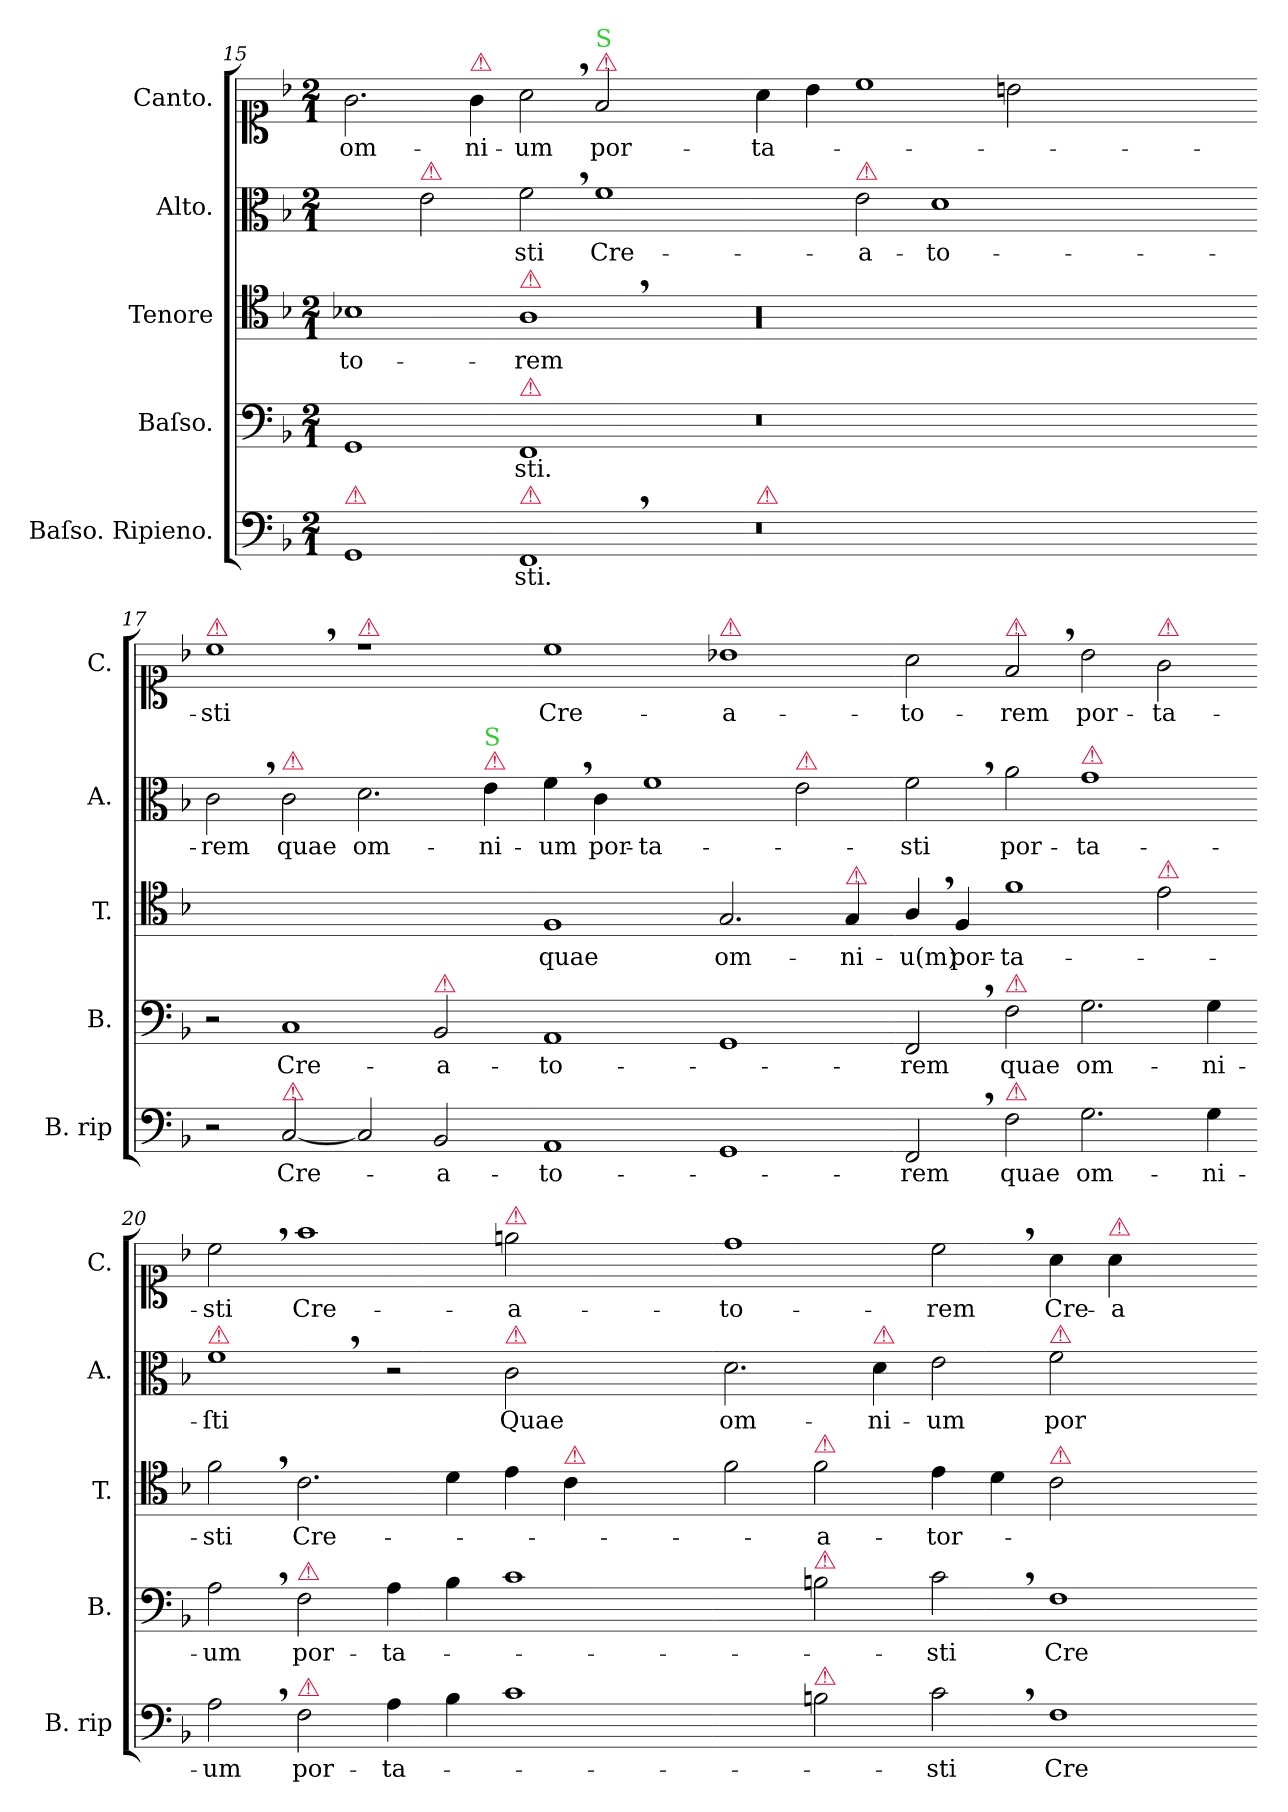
**kern	**text	**kern	**text	**kern	**text	**kern	**text	**kern	**text
*part5	*part5	*part4	*part4	*part3	*part3	*part2	*part2	*part1	*part1
*staff5	*staff5	*staff4	*staff4	*staff3	*staff3	*staff2	*staff2	*staff1	*staff1
*I"Baſso. Ripieno.	*	*I"Baſso.	*	*I"Tenore	*	*I"Alto.	*	*I"Canto.	*
*I'B. rip	*	*I'B.	*	*I'T.	*	*I'A.	*	*I'C.	*
*clefF4	*	*clefF4	*	*clefC4	*	*clefC3	*	*clefC1	*
*k[b-]	*	*k[b-]	*	*k[b-]	*	*k[b-]	*	*k[b-]	*
*M2/1	*	*M2/1	*	*M2/1	*	*M2/1	*	*M2/1	*
=15	=15	=15	=15	=15	=15	=15	=15	=15	=15
!LO:TX:a:color=crimson:t=⚠	!	!	!	!	!	!	!	!	!
1GG	.	1GG	.	1B-X	-to-	2ryy	.	2.g\	om-
!	!	!	!	!	!	!LO:TX:a:color=crimson:t=⚠	!	!	!
.	.	.	.	.	.	2e\	.	.	.
!	!	!	!	!	!	!	!	!LO:TX:a:color=crimson:t=⚠	!
.	.	.	.	.	.	.	.	4g\	-ni-
!	!	!	!	!LO:TX:a:color=crimson:t=⚠	!	!	!	!	!
!	!	!LO:TX:a:color=crimson:t=⚠	!	!	!	!	!	!	!
!LO:TX:a:color=crimson:t=⚠	!	!	!	!	!	!	!	!	!
1FF,<	-sti.	1FF	-sti.	1A,<	-rem	2f,<\	-sti	2a,<\	-um
!	!	!	!	!	!	!	!	!LO:TX:a:color=crimson:t=⚠	!
!	!	!	!	!	!	!	!	!LO:TX:a:color=limegreen:t=S	!
.	.	.	.	.	.	1f\	Cre-	2f/	por-
2ryy	.	2ryy	.	2ryy	.	.	.	2ryy	.
=16-	=16-	=16-	=16-	=16-	=16-	=16-	=16-	=16-	=16-
!LO:TX:a:color=crimson:t=⚠	!	!	!	!	!	!	!	!	!
0r	.	0r	.	00r	.	2ryy	.	4a\	-ta-
.	.	.	.	.	.	.	.	4b-\	.
!	!	!	!	!	!	!LO:TX:a:color=crimson:t=⚠	!	!	!
.	.	.	.	.	.	2e\	-a-	1cc	.
.	.	.	.	.	.	1d	-to-	.	.
.	.	.	.	.	.	.	.	2bn\	.
0ryy	.	0ryy	.	.	.	0ryy	.	0ryy	.
=17-	=17-	=17-	=17-	=17-	=17-	=17-	=17-	=17-	=17-
!	!	!	!	!	!	!	!	!LO:TX:a:color=crimson:t=⚠	!
2r	.	2r	.	0ryy	.	2c,<\	-rem	1cc,<	-sti
!	!	!	!	!	!	!LO:TX:a:color=crimson:t=⚠	!	!	!
!LO:TX:a:color=crimson:t=⚠	!	!	!	!	!	!	!	!	!
[2C	Cre-	1C	Cre-	.	.	2c\	quae	.	.
!	!	!	!	!	!	!	!	!LO:TX:a:color=crimson:t=⚠	!
2C]	.	.	.	.	.	2.d\	om-	1rdd	.
!	!	!LO:TX:a:color=crimson:t=⚠	!	!	!	!	!	!	!
2BB-/	a-	2BB-/	-a-	.	.	.	.	.	.
!	!	!	!	!	!	!LO:TX:a:color=crimson:t=⚠	!	!	!
!	!	!	!	!	!	!LO:TX:a:color=limegreen:t=S	!	!	!
.	.	.	.	.	.	4e\	-ni-	.	.
=18-	=18-	=18-	=18-	=18-	=18-	=18-	=18-	=18-	=18-
1AA	-to-	1AA	-to-	1F	quae	4f,<\	-um	1cc	Cre-
.	.	.	.	.	.	4c\	por-	.	.
.	.	.	.	.	.	1f	-ta-	.	.
!	!	!	!	!	!	!	!	!LO:TX:a:color=crimson:t=⚠	!
1GG	.	1GG	.	2.G/	om-	.	.	1b-X	-a-
!	!	!	!	!	!	!LO:TX:a:color=crimson:t=⚠	!	!	!
.	.	.	.	.	.	2e\	.	.	.
!	!	!	!	!LO:TX:a:color=crimson:t=⚠	!	!	!	!	!
.	.	.	.	4G/	-ni-	.	.	.	.
=19-	=19-	=19-	=19-	=19-	=19-	=19-	=19-	=19-	=19-
2FF,</	-rem	2FF,</	-rem	4A,</	-u(m)	2f,<\	-sti	2a\	-to-
.	.	.	.	4F/	por-	.	.	.	.
!	!	!	!	!	!	!	!	!LO:TX:a:color=crimson:t=⚠	!
!	!	!LO:TX:a:color=crimson:t=⚠	!	!	!	!	!	!	!
!LO:TX:a:color=crimson:t=⚠	!	!	!	!	!	!	!	!	!
2F\	quae	2F\	quae	1f	-ta-	2a\	por-	2f,</	-rem
!	!	!	!	!	!	!LO:TX:a:color=crimson:t=⚠	!	!	!
2.G\	om-	2.G\	om-	.	.	1g	-ta-	2b-\	por-
!	!	!	!	!	!	!	!	!LO:TX:a:color=crimson:t=⚠	!
!	!	!	!	!LO:TX:a:color=crimson:t=⚠	!	!	!	!	!
.	.	.	.	2e\	.	.	.	2g\	-ta-
4G\	-ni-	4G\	-ni-	.	.	.	.	.	.
=20-	=20-	=20-	=20-	=20-	=20-	=20-	=20-	=20-	=20-
!	!	!	!	!	!	!LO:TX:a:color=crimson:t=⚠	!	!	!
2A,<\	-um	2A,<\	-um	2f,<\	-sti	1f,<	-ſti	2cc,<\	-sti
!	!	!LO:TX:a:color=crimson:t=⚠	!	!	!	!	!	!	!
!LO:TX:a:color=crimson:t=⚠	!	!	!	!	!	!	!	!	!
2F\	por-	2F\	por-	2.c\	Cre-	.	.	1ff	Cre-
4A\	-ta-	4A\	-ta-	.	.	2r	.	.	.
4B-\	.	4B-\	.	4d\	.	.	.	.	.
!	!	!	!	!	!	!	!	!LO:TX:a:color=crimson:t=⚠	!
!	!	!	!	!	!	!LO:TX:a:color=crimson:t=⚠	!	!	!
1c\	.	1c\	.	4e\	.	2c\	Quae	2een\	-a-
!	!	!	!	!LO:TX:a:color=crimson:t=⚠	!	!	!	!	!
.	.	.	.	4c\	.	.	.	.	.
.	.	.	.	2ryy	.	2ryy	.	2ryy	.
=21-	=21-	=21-	=21-	=21-	=21-	=21-	=21-	=21-	=21-
2ryy	.	2ryy	.	2f\	.	2.d\	om-	1dd	-to-
!	!	!	!	!LO:TX:a:color=crimson:t=⚠	!	!	!	!	!
!	!	!LO:TX:a:color=crimson:t=⚠	!	!	!	!	!	!	!
!LO:TX:a:color=crimson:t=⚠	!	!	!	!	!	!	!	!	!
2Bn\	.	2Bn\	.	2f\	-a-	.	.	.	.
!	!	!	!	!	!	!LO:TX:a:color=crimson:t=⚠	!	!	!
.	.	.	.	.	.	4d\	-ni-	.	.
2c,<\	-sti	2c,<\	-sti	4e\	-tor-	2e\	-um	2cc,<\	-rem
.	.	.	.	4d\	.	.	.	.	.
!	!	!	!	!	!	!LO:TX:a:color=crimson:t=⚠	!	!	!
!	!	!	!	!LO:TX:a:color=crimson:t=⚠	!	!	!	!	!
1F\	Cre-	1F\	Cre-	2c\	.	2f\	por-	4a\	Cre-
!	!	!	!	!	!	!	!	!LO:TX:a:color=crimson:t=⚠	!
.	.	.	.	.	.	.	.	4a\	-a-
.	.	.	.	2ryy	.	2ryy	.	2ryy	.
=-	=-	=-	=-	=-	=-	=-	=-	=-	=-
*-	*-	*-	*-	*-	*-	*-	*-	*-	*-
